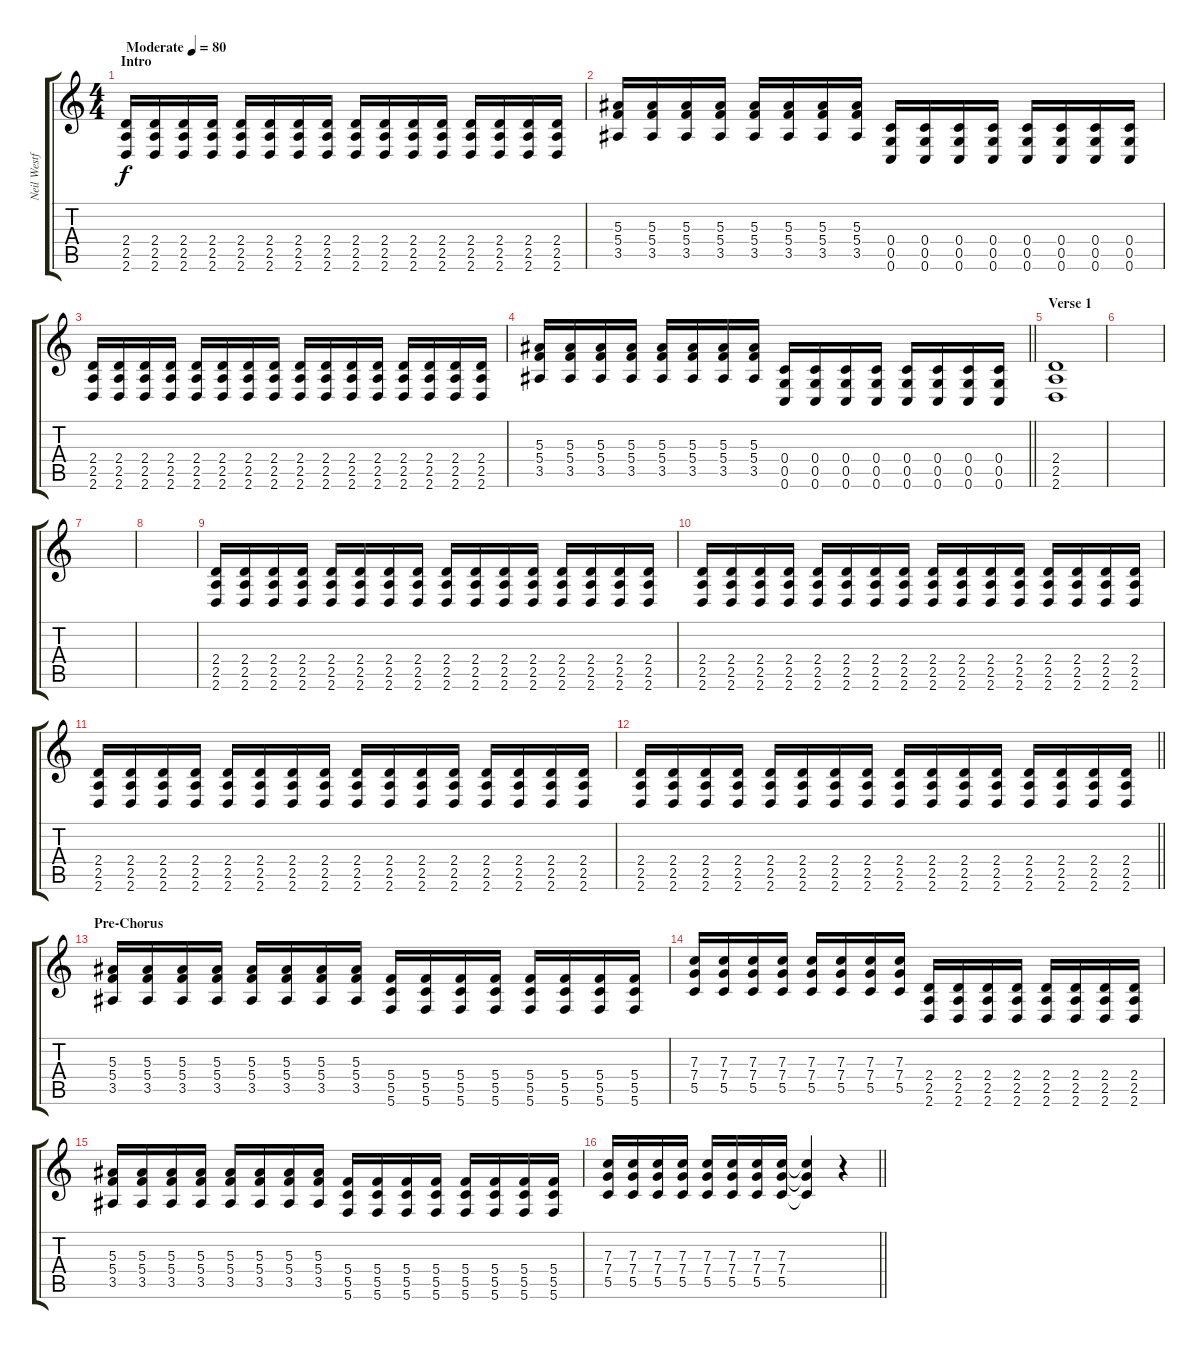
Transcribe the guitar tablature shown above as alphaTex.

\track ("Neil Westfall" "Neil Westf") {instrument overdrivenguitar}
\staff {score tabs}
\tuning (D4 A3 F3 C3 G2 C2) {hide}
\ts (4 4)
\section ("" "Intro")
\tempo (80 "Moderate")
\clef g2
\ks c
(2.4 2.5 2.6).16{dy f instrument overdrivenguitar} (2.4 2.5 2.6).16 (2.4 2.5 2.6).16 (2.4 2.5 2.6).16 (2.4 2.5 2.6).16 (2.4 2.5 2.6).16 (2.4 2.5 2.6).16 (2.4 2.5 2.6).16 (2.4 2.5 2.6).16 (2.4 2.5 2.6).16 (2.4 2.5 2.6).16 (2.4 2.5 2.6).16 (2.4 2.5 2.6).16 (2.4 2.5 2.6).16 (2.4 2.5 2.6).16 (2.4 2.5 2.6).16 |
(5.3 5.4 3.5).16 (5.3 5.4 3.5).16 (5.3 5.4 3.5).16 (5.3 5.4 3.5).16 (5.3 5.4 3.5).16 (5.3 5.4 3.5).16 (5.3 5.4 3.5).16 (5.3 5.4 3.5).16 (0.4 0.5 0.6).16 (0.4 0.5 0.6).16 (0.4 0.5 0.6).16 (0.4 0.5 0.6).16 (0.4 0.5 0.6).16 (0.4 0.5 0.6).16 (0.4 0.5 0.6).16 (0.4 0.5 0.6).16 |
(2.4 2.5 2.6).16 (2.4 2.5 2.6).16 (2.4 2.5 2.6).16 (2.4 2.5 2.6).16 (2.4 2.5 2.6).16 (2.4 2.5 2.6).16 (2.4 2.5 2.6).16 (2.4 2.5 2.6).16 (2.4 2.5 2.6).16 (2.4 2.5 2.6).16 (2.4 2.5 2.6).16 (2.4 2.5 2.6).16 (2.4 2.5 2.6).16 (2.4 2.5 2.6).16 (2.4 2.5 2.6).16 (2.4 2.5 2.6).16 |
\barLineRight lightlight
(5.3 5.4 3.5).16 (5.3 5.4 3.5).16 (5.3 5.4 3.5).16 (5.3 5.4 3.5).16 (5.3 5.4 3.5).16 (5.3 5.4 3.5).16 (5.3 5.4 3.5).16 (5.3 5.4 3.5).16 (0.4 0.5 0.6).16 (0.4 0.5 0.6).16 (0.4 0.5 0.6).16 (0.4 0.5 0.6).16 (0.4 0.5 0.6).16 (0.4 0.5 0.6).16 (0.4 0.5 0.6).16 (0.4 0.5 0.6).16 |
\section ("" "Verse 1")
(2.4 2.5 2.6).1 |
|
|
|
(2.4 2.5 2.6).16 (2.4 2.5 2.6).16 (2.4 2.5 2.6).16 (2.4 2.5 2.6).16 (2.4 2.5 2.6).16 (2.4 2.5 2.6).16 (2.4 2.5 2.6).16 (2.4 2.5 2.6).16 (2.4 2.5 2.6).16 (2.4 2.5 2.6).16 (2.4 2.5 2.6).16 (2.4 2.5 2.6).16 (2.4 2.5 2.6).16 (2.4 2.5 2.6).16 (2.4 2.5 2.6).16 (2.4 2.5 2.6).16 |
(2.4 2.5 2.6).16 (2.4 2.5 2.6).16 (2.4 2.5 2.6).16 (2.4 2.5 2.6).16 (2.4 2.5 2.6).16 (2.4 2.5 2.6).16 (2.4 2.5 2.6).16 (2.4 2.5 2.6).16 (2.4 2.5 2.6).16 (2.4 2.5 2.6).16 (2.4 2.5 2.6).16 (2.4 2.5 2.6).16 (2.4 2.5 2.6).16 (2.4 2.5 2.6).16 (2.4 2.5 2.6).16 (2.4 2.5 2.6).16 |
(2.4 2.5 2.6).16 (2.4 2.5 2.6).16 (2.4 2.5 2.6).16 (2.4 2.5 2.6).16 (2.4 2.5 2.6).16 (2.4 2.5 2.6).16 (2.4 2.5 2.6).16 (2.4 2.5 2.6).16 (2.4 2.5 2.6).16 (2.4 2.5 2.6).16 (2.4 2.5 2.6).16 (2.4 2.5 2.6).16 (2.4 2.5 2.6).16 (2.4 2.5 2.6).16 (2.4 2.5 2.6).16 (2.4 2.5 2.6).16 |
\barLineRight lightlight
(2.4 2.5 2.6).16 (2.4 2.5 2.6).16 (2.4 2.5 2.6).16 (2.4 2.5 2.6).16 (2.4 2.5 2.6).16 (2.4 2.5 2.6).16 (2.4 2.5 2.6).16 (2.4 2.5 2.6).16 (2.4 2.5 2.6).16 (2.4 2.5 2.6).16 (2.4 2.5 2.6).16 (2.4 2.5 2.6).16 (2.4 2.5 2.6).16 (2.4 2.5 2.6).16 (2.4 2.5 2.6).16 (2.4 2.5 2.6).16 |
\section ("" "Pre-Chorus")
(5.3 5.4 3.5).16 (5.3 5.4 3.5).16 (5.3 5.4 3.5).16 (5.3 5.4 3.5).16 (5.3 5.4 3.5).16 (5.3 5.4 3.5).16 (5.3 5.4 3.5).16 (5.3 5.4 3.5).16 (5.4 5.5 5.6).16 (5.4 5.5 5.6).16 (5.4 5.5 5.6).16 (5.4 5.5 5.6).16 (5.4 5.5 5.6).16 (5.4 5.5 5.6).16 (5.4 5.5 5.6).16 (5.4 5.5 5.6).16 |
(7.3 7.4 5.5).16 (7.3 7.4 5.5).16 (7.3 7.4 5.5).16 (7.3 7.4 5.5).16 (7.3 7.4 5.5).16 (7.3 7.4 5.5).16 (7.3 7.4 5.5).16 (7.3 7.4 5.5).16 (2.4 2.5 2.6).16 (2.4 2.5 2.6).16 (2.4 2.5 2.6).16 (2.4 2.5 2.6).16 (2.4 2.5 2.6).16 (2.4 2.5 2.6).16 (2.4 2.5 2.6).16 (2.4 2.5 2.6).16 |
(5.3 5.4 3.5).16 (5.3 5.4 3.5).16 (5.3 5.4 3.5).16 (5.3 5.4 3.5).16 (5.3 5.4 3.5).16 (5.3 5.4 3.5).16 (5.3 5.4 3.5).16 (5.3 5.4 3.5).16 (5.4 5.5 5.6).16 (5.4 5.5 5.6).16 (5.4 5.5 5.6).16 (5.4 5.5 5.6).16 (5.4 5.5 5.6).16 (5.4 5.5 5.6).16 (5.4 5.5 5.6).16 (5.4 5.5 5.6).16 |
\barLineRight lightlight
(7.3 7.4 5.5).16 (7.3 7.4 5.5).16 (7.3 7.4 5.5).16 (7.3 7.4 5.5).16 (7.3 7.4 5.5).16 (7.3 7.4 5.5).16 (7.3 7.4 5.5).16 (7.3 7.4 5.5).16 (7.3{t} 7.4{t} 5.5{t}).4 r.4
